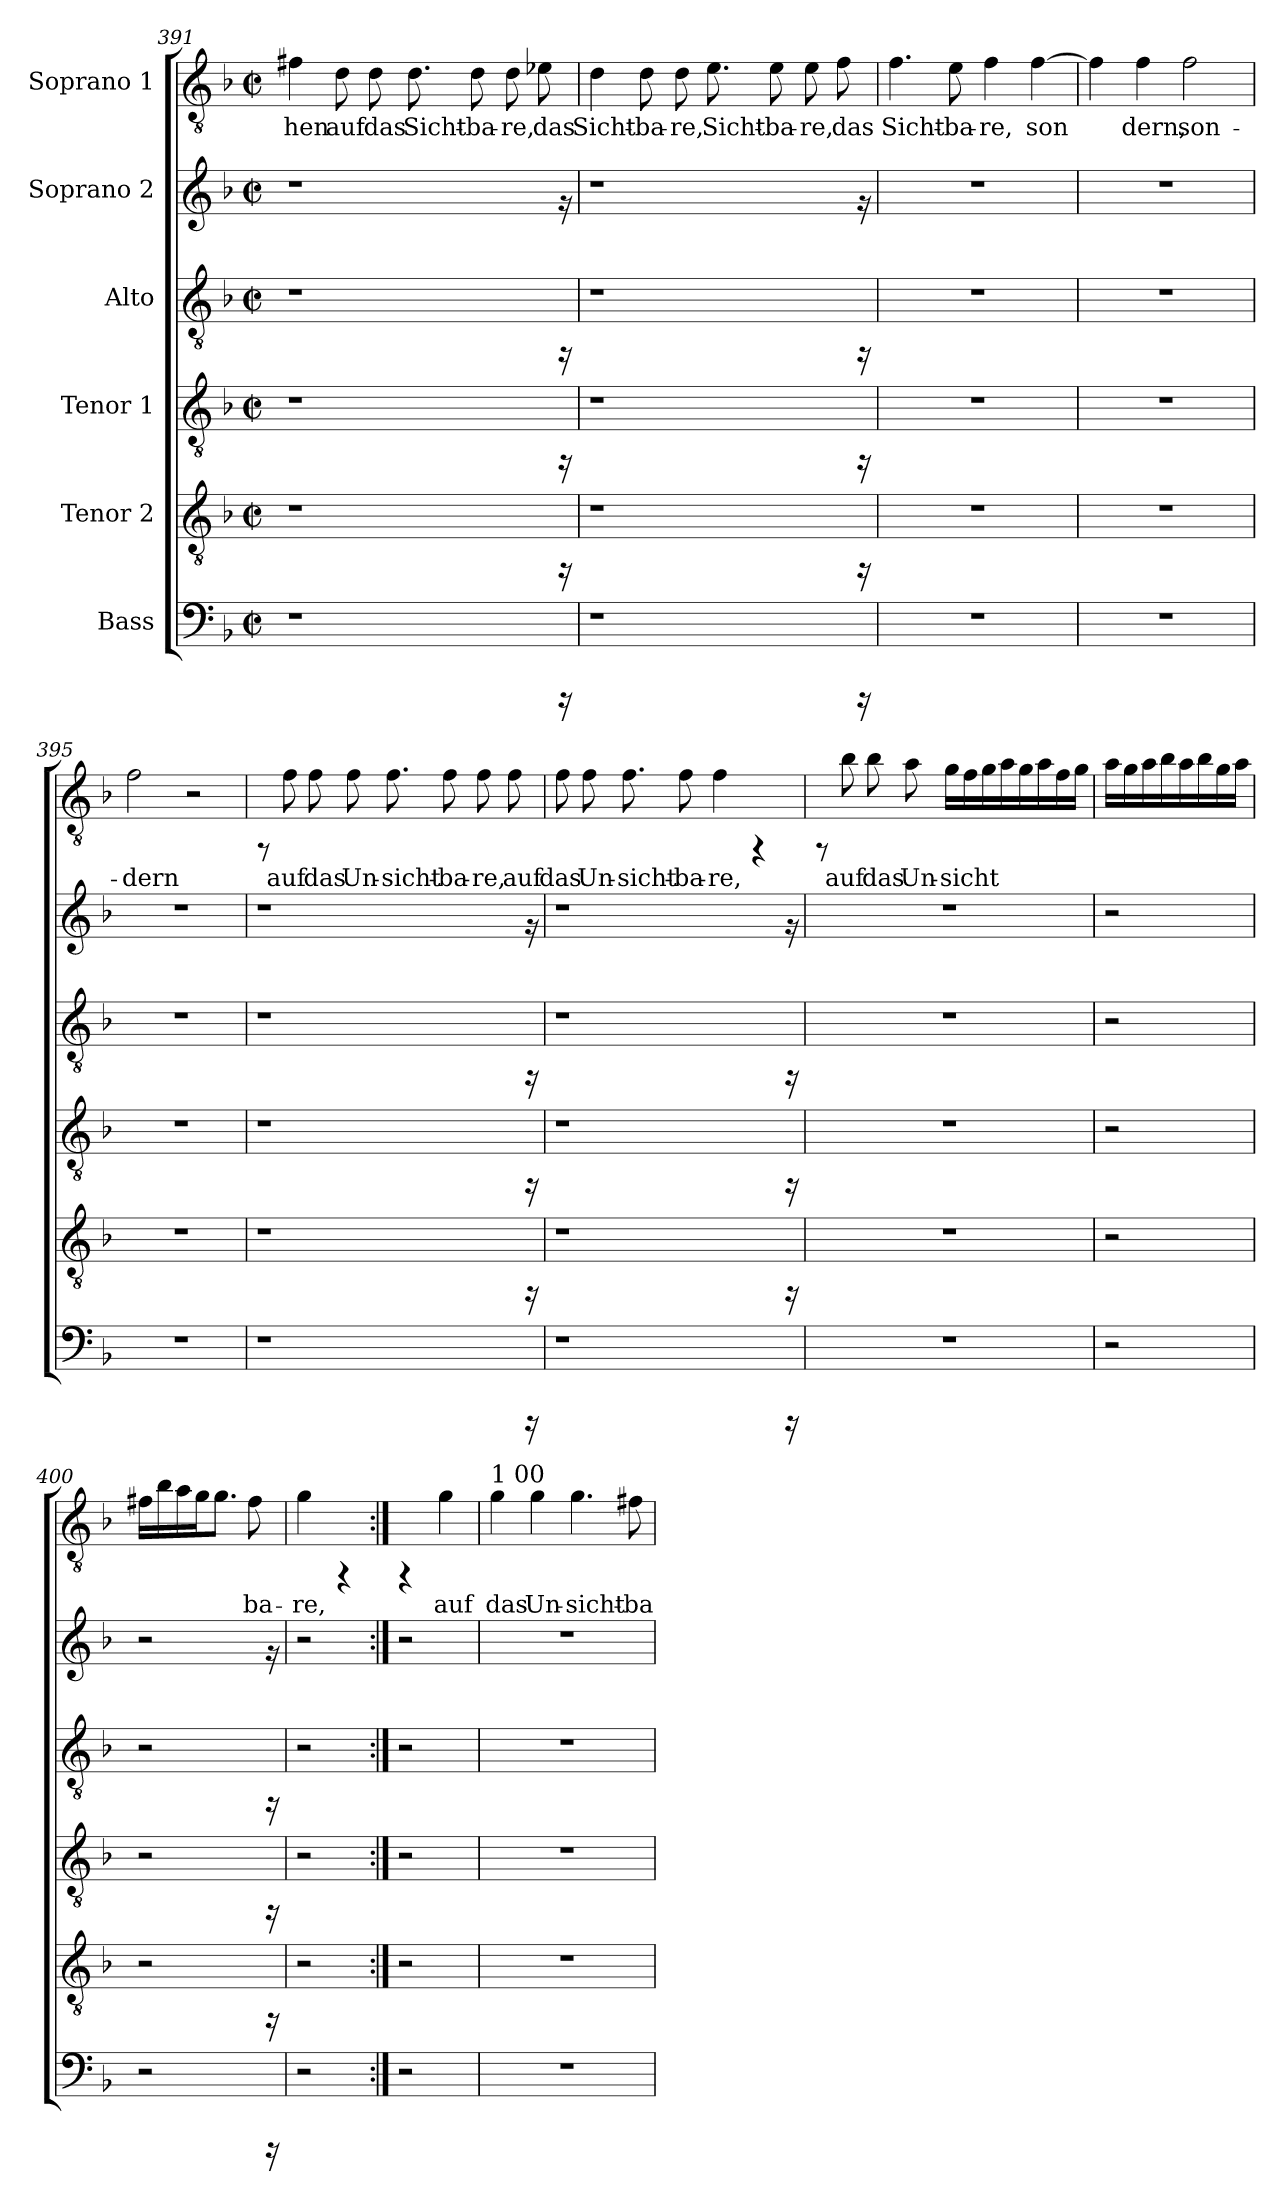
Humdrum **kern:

**kern	**kern	**kern	**kern	**kern	**kern	**text
*part6	*part5	*part4	*part3	*part2	*part1	*part1
*staff6	*staff5	*staff4	*staff3	*staff2	*staff1	*staff1
*I"Bass	*I"Tenor 2	*I"Tenor 1	*I"Alto	*I"Soprano 2	*I"Soprano 1	*
*clefF4	*clefGv2	*clefGv2	*clefGv2	*clefG2	*clefGv2	*
*k[b-]	*k[b-]	*k[b-]	*k[b-]	*k[b-]	*k[b-]	*
*F:	*F:	*F:	*F:	*F:	*F:	*
*M2/2	*M2/2	*M2/2	*M2/2	*M2/2	*M2/2	*
*met(c|)	*met(c|)	*met(c|)	*met(c|)	*met(c|)	*met(c|)	*
=391	=391	=391	=391	=391	=391	=391
!	!	!	!	!	!	!LO:LY:b:cj
1r	1r	1r	1r	1r	4f#X\	-hen
!	!	!	!	!	!	!LO:LY:b:cj
.	.	.	.	.	8d\	auf
!	!	!	!	!	!	!LO:LY:b:cj
.	.	.	.	.	8d\	das
!	!	!	!	!	!	!LO:LY:b:cj
.	.	.	.	.	8.d\	Sicht-
!	!	!	!	!	!	!LO:LY:b:cj
.	.	.	.	.	8d\	-ba-
!	!	!	!	!	!	!LO:LY:b:cj
.	.	.	.	.	8d\	-re,
!	!	!	!	!	!	!LO:LY:b:cj
.	.	.	.	.	8e-X\	das
16rCCC	16rFF	16rFF	16rFF	16rf	.	.
=392	=392	=392	=392	=392	=392	=392
!	!	!	!	!	!	!LO:LY:b:cj
1r	1r	1r	1r	1r	4d\	Sicht-
!	!	!	!	!	!	!LO:LY:b:cj
.	.	.	.	.	8d\	-ba-
!	!	!	!	!	!	!LO:LY:b:cj
.	.	.	.	.	8d\	-re,
!	!	!	!	!	!	!LO:LY:b:cj
.	.	.	.	.	8.e\	Sicht-
!	!	!	!	!	!	!LO:LY:b:cj
.	.	.	.	.	8e\	-ba-
!	!	!	!	!	!	!LO:LY:b:cj
.	.	.	.	.	8e\	-re,
!	!	!	!	!	!	!LO:LY:b:cj
.	.	.	.	.	8f\	das
16rCCC	16rFF	16rFF	16rFF	16rf	.	.
!!LO:PB:g=z
=393	=393	=393	=393	=393	=393	=393
!	!	!	!	!	!	!LO:LY:b:cj
1r	1r	1r	1r	1r	4.f\	Sicht-
!	!	!	!	!	!	!LO:LY:b:cj
.	.	.	.	.	8e\	-ba-
!	!	!	!	!	!	!LO:LY:b:cj
.	.	.	.	.	4f\	-re,
!	!	!	!	!	!	!LO:LY:b:cj
.	.	.	.	.	[>4f\	son-
=394	=394	=394	=394	=394	=394	=394
!	!	!	!	!	!	!LO:LY:b:cj
1r	1r	1r	1r	1r	4f\]	--
!	!	!	!	!	!	!LO:LY:b:cj
.	.	.	.	.	4f\	-dern,
!	!	!	!	!	!	!LO:LY:b:cj
.	.	.	.	.	2f\	son-
=395	=395	=395	=395	=395	=395	=395
!	!	!	!	!	!	!LO:LY:b:cj
1r	1r	1r	1r	1r	2f\	-dern
.	.	.	.	.	2r	.
=396	=396	=396	=396	=396	=396	=396
1r	1r	1r	1r	1r	8rFF	.
!	!	!	!	!	!	!LO:LY:b:cj
.	.	.	.	.	8f\	auf
!	!	!	!	!	!	!LO:LY:b:cj
.	.	.	.	.	8f\	das
!	!	!	!	!	!	!LO:LY:b:cj
.	.	.	.	.	8f\	Un-
!	!	!	!	!	!	!LO:LY:b:cj
.	.	.	.	.	8.f\	-sicht-
!	!	!	!	!	!	!LO:LY:b:cj
.	.	.	.	.	8f\	-ba-
!	!	!	!	!	!	!LO:LY:b:cj
.	.	.	.	.	8f\	-re,
!	!	!	!	!	!	!LO:LY:b:cj
.	.	.	.	.	8f\	auf
16rCCC	16rFF	16rFF	16rFF	16rf	.	.
=397	=397	=397	=397	=397	=397	=397
!	!	!	!	!	!	!LO:LY:b:cj
1r	1r	1r	1r	1r	8f\	das
!	!	!	!	!	!	!LO:LY:b:cj
.	.	.	.	.	8f\	Un-
!	!	!	!	!	!	!LO:LY:b:cj
.	.	.	.	.	8.f\	-sicht-
!	!	!	!	!	!	!LO:LY:b:cj
.	.	.	.	.	8f\	-ba-
!	!	!	!	!	!	!LO:LY:b:cj
.	.	.	.	.	4f\	-re,
.	.	.	.	.	4rFF	.
16rCCC	16rFF	16rFF	16rFF	16rf	.	.
!!LO:LB:g=z
=398	=398	=398	=398	=398	=398	=398
1r	1r	1r	1r	1r	8rFF	.
!	!	!	!	!	!	!LO:LY:b:cj
.	.	.	.	.	8b-\	auf
!	!	!	!	!	!	!LO:LY:b:cj
.	.	.	.	.	8b-\	das
!	!	!	!	!	!	!LO:LY:b:cj
.	.	.	.	.	8a\	Un-
!	!	!	!	!	!	!LO:LY:b:cj
.	.	.	.	.	16g\L	-sicht-
!	!	!	!	!	!	!LO:LY:b:cj
.	.	.	.	.	16f\	--
!	!	!	!	!	!	!LO:LY:b:cj
.	.	.	.	.	16g\	--
!	!	!	!	!	!	!LO:LY:b:cj
.	.	.	.	.	16a\	--
!	!	!	!	!	!	!LO:LY:b:cj
.	.	.	.	.	16g\	--
!	!	!	!	!	!	!LO:LY:b:cj
.	.	.	.	.	16a\	--
!	!	!	!	!	!	!LO:LY:b:cj
.	.	.	.	.	16f\	--
!	!	!	!	!	!	!LO:LY:b:cj
.	.	.	.	.	16g\J	--
=399	=399	=399	=399	=399	=399	=399
!	!	!	!	!	!	!LO:LY:b:cj
2r	2r	2r	2r	2r	16a\L	--
!	!	!	!	!	!	!LO:LY:b:cj
.	.	.	.	.	16g\	--
!	!	!	!	!	!	!LO:LY:b:cj
.	.	.	.	.	16a\	--
!	!	!	!	!	!	!LO:LY:b:cj
.	.	.	.	.	16b-\	--
!	!	!	!	!	!	!LO:LY:b:cj
.	.	.	.	.	16a\	--
!	!	!	!	!	!	!LO:LY:b:cj
.	.	.	.	.	16b-\	--
!	!	!	!	!	!	!LO:LY:b:cj
.	.	.	.	.	16g\	--
!	!	!	!	!	!	!LO:LY:b:cj
.	.	.	.	.	16a\J	--
=400	=400	=400	=400	=400	=400	=400
!	!	!	!	!	!	!LO:LY:b:cj
2r	2r	2r	2r	2r	16f#X\L	--
!	!	!	!	!	!	!LO:LY:b:cj
.	.	.	.	.	16b-\	--
!	!	!	!	!	!	!LO:LY:b:cj
.	.	.	.	.	16a\	--
!	!	!	!	!	!	!LO:LY:b:cj
.	.	.	.	.	16g\	--
!	!	!	!	!	!	!LO:LY:b:cj
.	.	.	.	.	8.g\J	--
!	!	!	!	!	!	!LO:LY:b:cj
.	.	.	.	.	8f#\	-ba-
16rCCC	16rFF	16rFF	16rFF	16rf	.	.
=401	=401	=401	=401	=401	=401	=401
!	!	!	!	!	!	!LO:LY:b:cj
2r	2r	2r	2r	2r	4g\	-re,
.	.	.	.	.	4rFF	.
=402:|!	=402:|!	=402:|!	=402:|!	=402:|!	=402:|!	=402:|!
2r	2r	2r	2r	2r	4rFF	.
!	!	!	!	!	!	!LO:LY:b:cj
.	.	.	.	.	4g\	auf
!!LO:LB:g=z
=403	=403	=403	=403	=403	=403	=403
!	!	!	!	!	!LO:TX:a:t=1 00	!
!	!	!	!	!	!	!LO:LY:b:cj
1r	1r	1r	1r	1r	4g\	das
!	!	!	!	!	!	!LO:LY:b:cj
.	.	.	.	.	4g\	Un-
!	!	!	!	!	!	!LO:LY:b:cj
.	.	.	.	.	4.g\	-sicht-
!	!	!	!	!	!	!LO:LY:b:cj
.	.	.	.	.	8f#X\	-ba-
=	=	=	=	=	=	=
*-	*-	*-	*-	*-	*-	*-
